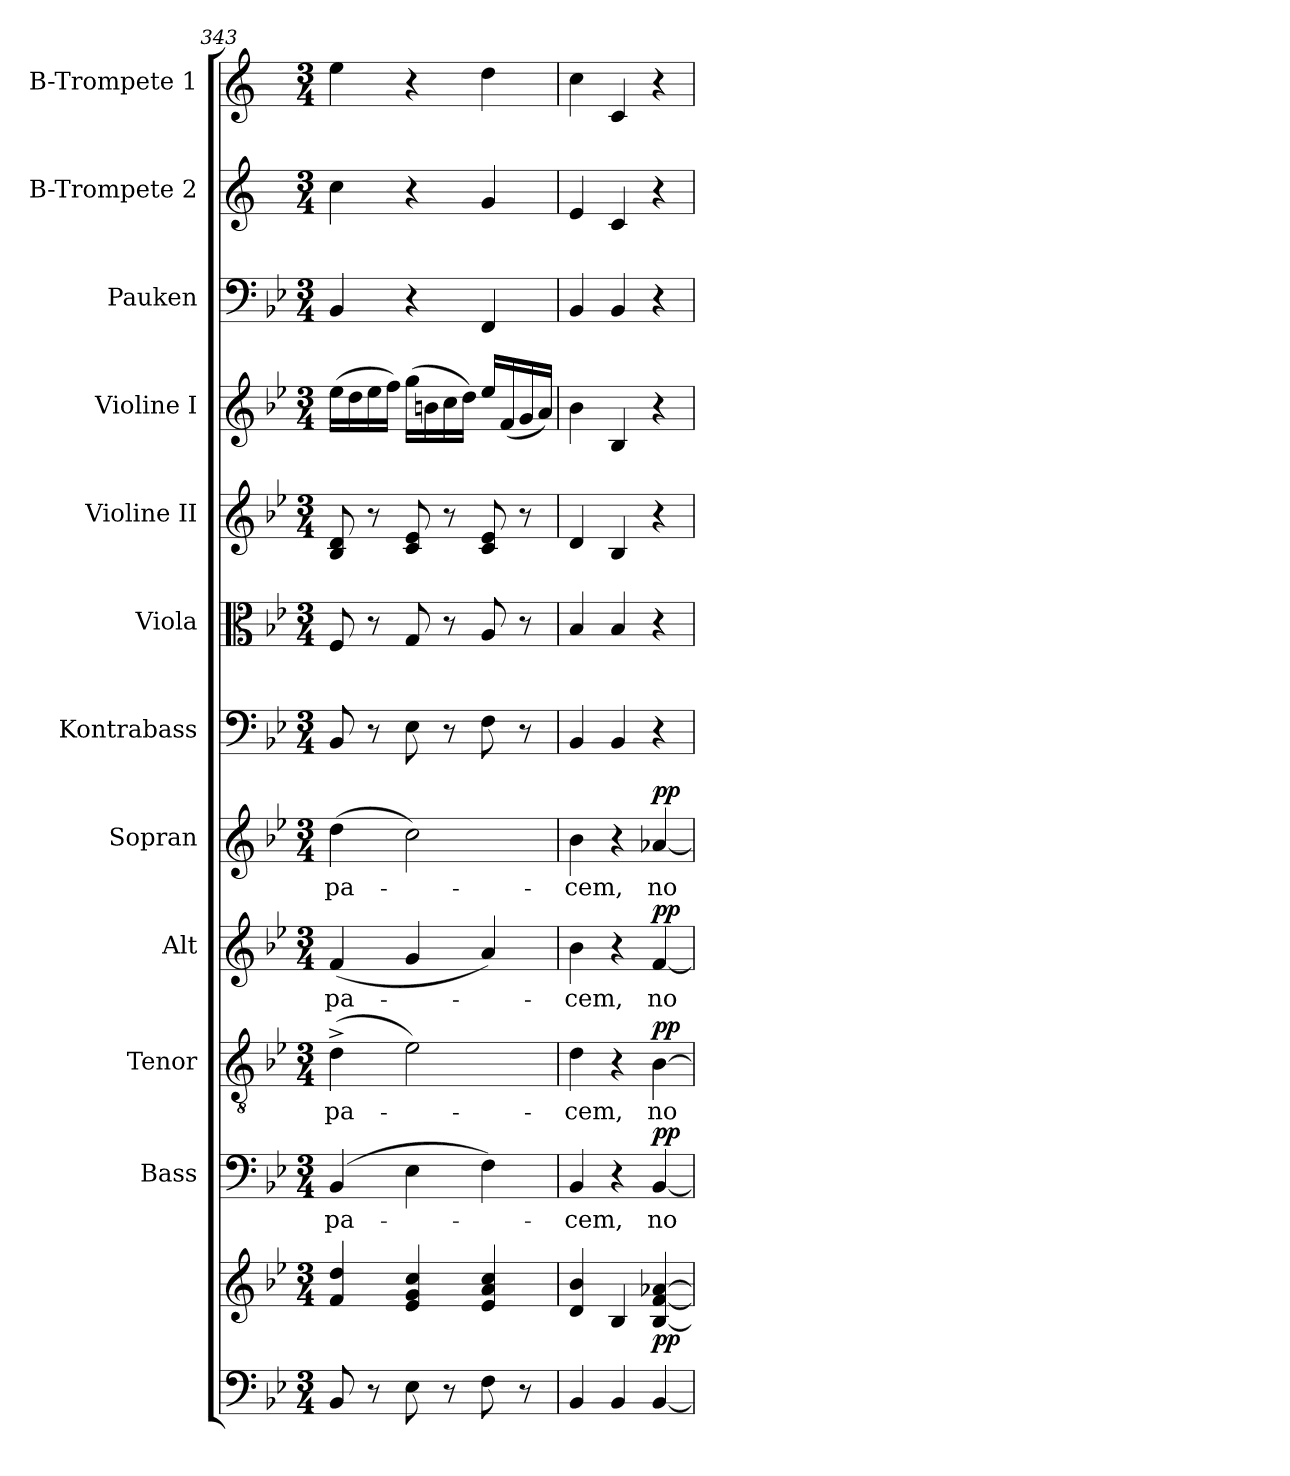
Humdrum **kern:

**kern	**kern	**dynam	**kern	**text	**dynam	**kern	**text	**dynam	**kern	**text	**dynam	**kern	**text	**dynam	**kern	**kern	**kern	**kern	**kern	**kern	**kern
*part12	*part12	*part12	*part11	*part11	*part11	*part10	*part10	*part10	*part9	*part9	*part9	*part8	*part8	*part8	*part7	*part6	*part5	*part4	*part3	*part2	*part1
*staff13	*staff12	*staff12/13	*staff11	*staff11	*staff11	*staff10	*staff10	*staff10	*staff9	*staff9	*staff9	*staff8	*staff8	*staff8	*staff7	*staff6	*staff5	*staff4	*staff3	*staff2	*staff1
*	*	*	*I"Bass	*	*	*I"Tenor	*	*	*I"Alt	*	*	*I"Sopran	*	*	*I"Kontrabass	*I"Viola	*I"Violine II	*I"Violine I	*I"Pauken	*I"B-Trompete 2	*I"B-Trompete 1
*	*	*	*I'B.	*	*	*I'T.	*	*	*I'A.	*	*	*I'S.	*	*	*I'Kb.	*I'Vla.	*I'Vl. II	*I'Vl. I	*I'Pk.	*I'B Trp. 2	*I'B Trp. 1
!!LO:PB:g=z
*clefF4	*clefG2	*	*clefF4	*	*	*clefGv2	*	*	*clefG2	*	*	*clefG2	*	*	*clefF4	*clefC3	*clefG2	*clefG2	*clefF4	*clefG2	*clefG2
*	*	*	*	*	*	*	*	*	*	*	*	*	*	*	*ITrd7c12	*	*	*	*	*ITrd1c2	*ITrd1c2
*k[b-e-]	*k[b-e-]	*	*k[b-e-]	*	*	*k[b-e-]	*	*	*k[b-e-]	*	*	*k[b-e-]	*	*	*k[b-e-]	*k[b-e-]	*k[b-e-]	*k[b-e-]	*k[b-e-]	*k[b-e-]	*k[b-e-]
*B-:	*B-:	*	*B-:	*	*	*B-:	*	*	*B-:	*	*	*B-:	*	*	*B-:	*B-:	*B-:	*B-:	*B-:	*B-:	*B-:
*M3/4	*M3/4	*	*M3/4	*	*	*M3/4	*	*	*M3/4	*	*	*M3/4	*	*	*M3/4	*M3/4	*M3/4	*M3/4	*M3/4	*M3/4	*M3/4
=343	=343	=343	=343	=343	=343	=343	=343	=343	=343	=343	=343	=343	=343	=343	=343	=343	=343	=343	=343	=343	=343
!	!	!	!	!LO:LY:b	!	!	!LO:LY:b	!	!	!LO:LY:b	!	!	!LO:LY:b	!	!	!	!	!	!	!	!
8BB-/	4f/ 4dd/	.	(4BB-/	pa-	.	(>4d^>\	pa-	.	(<4f/	pa-	.	(>4dd\	pa-	.	8BBB-/	8F/	8B-/ 8d/	(>16ee-\LL	4BB-/	4b-\	4dd\
.	.	.	.	.	.	.	.	.	.	.	.	.	.	.	.	.	.	16dd\	.	.	.
8r	.	.	.	.	.	.	.	.	.	.	.	.	.	.	8r	8r	8r	16ee-\	.	.	.
.	.	.	.	.	.	.	.	.	.	.	.	.	.	.	.	.	.	16ff\JJ)	.	.	.
8E-\	4e-/ 4g/ 4cc/	.	4E-\	.	.	2e-\)	.	.	4g/	.	.	2cc\)	.	.	8EE-\	8G/	8c/ 8e-/	(>16gg\LL	4r	4r	4r
.	.	.	.	.	.	.	.	.	.	.	.	.	.	.	.	.	.	16bn\	.	.	.
8r	.	.	.	.	.	.	.	.	.	.	.	.	.	.	8r	8r	8r	16cc\	.	.	.
.	.	.	.	.	.	.	.	.	.	.	.	.	.	.	.	.	.	16dd\JJ)	.	.	.
8F\	4e-/ 4a/ 4cc/	.	4F\)	.	.	.	.	.	4a/)	.	.	.	.	.	8FF\	8A/	8c/ 8e-/	16ee-/LL	4FF/	4f/	4cc\
.	.	.	.	.	.	.	.	.	.	.	.	.	.	.	.	.	.	(<16f/	.	.	.
8r	.	.	.	.	.	.	.	.	.	.	.	.	.	.	8r	8r	8r	16g/	.	.	.
.	.	.	.	.	.	.	.	.	.	.	.	.	.	.	.	.	.	16a/JJ)	.	.	.
=344	=344	=344	=344	=344	=344	=344	=344	=344	=344	=344	=344	=344	=344	=344	=344	=344	=344	=344	=344	=344	=344
!	!	!	!	!LO:LY:b	!	!	!LO:LY:b	!	!	!LO:LY:b	!	!	!LO:LY:b	!	!	!	!	!	!	!	!
4BB-/	4d/ 4b-/	.	4BB-/	-cem,	.	4d\	-cem,	.	4b-\	-cem,	.	4b-\	-cem,	.	4BBB-/	4B-/	4d/	4b-\	4BB-/	4d/	4b-\
4BB-/	4B-/	.	4r	.	.	4r	.	.	4r	.	.	4r	.	.	4BBB-/	4B-/	4B-/	4B-/	4BB-/	4B-/	4B-/
!	!	!LO:DY:b	!	!LO:LY:b	!LO:DY:a	!	!LO:LY:b	!LO:DY:a	!	!LO:LY:b	!LO:DY:a	!	!LO:LY:b	!LO:DY:a	!	!	!	!	!	!	!
[4BB-/	[4B-/ [4f/ [4a-X/	pp	[4BB-/	no-	pp	[4B-\	no-	pp	[4f/	no-	pp	[4a-X/	no-	pp	4r	4r	4r	4r	4r	4r	4r
=	=	=	=	=	=	=	=	=	=	=	=	=	=	=	=	=	=	=	=	=	=
*-	*-	*-	*-	*-	*-	*-	*-	*-	*-	*-	*-	*-	*-	*-	*-	*-	*-	*-	*-	*-	*-
